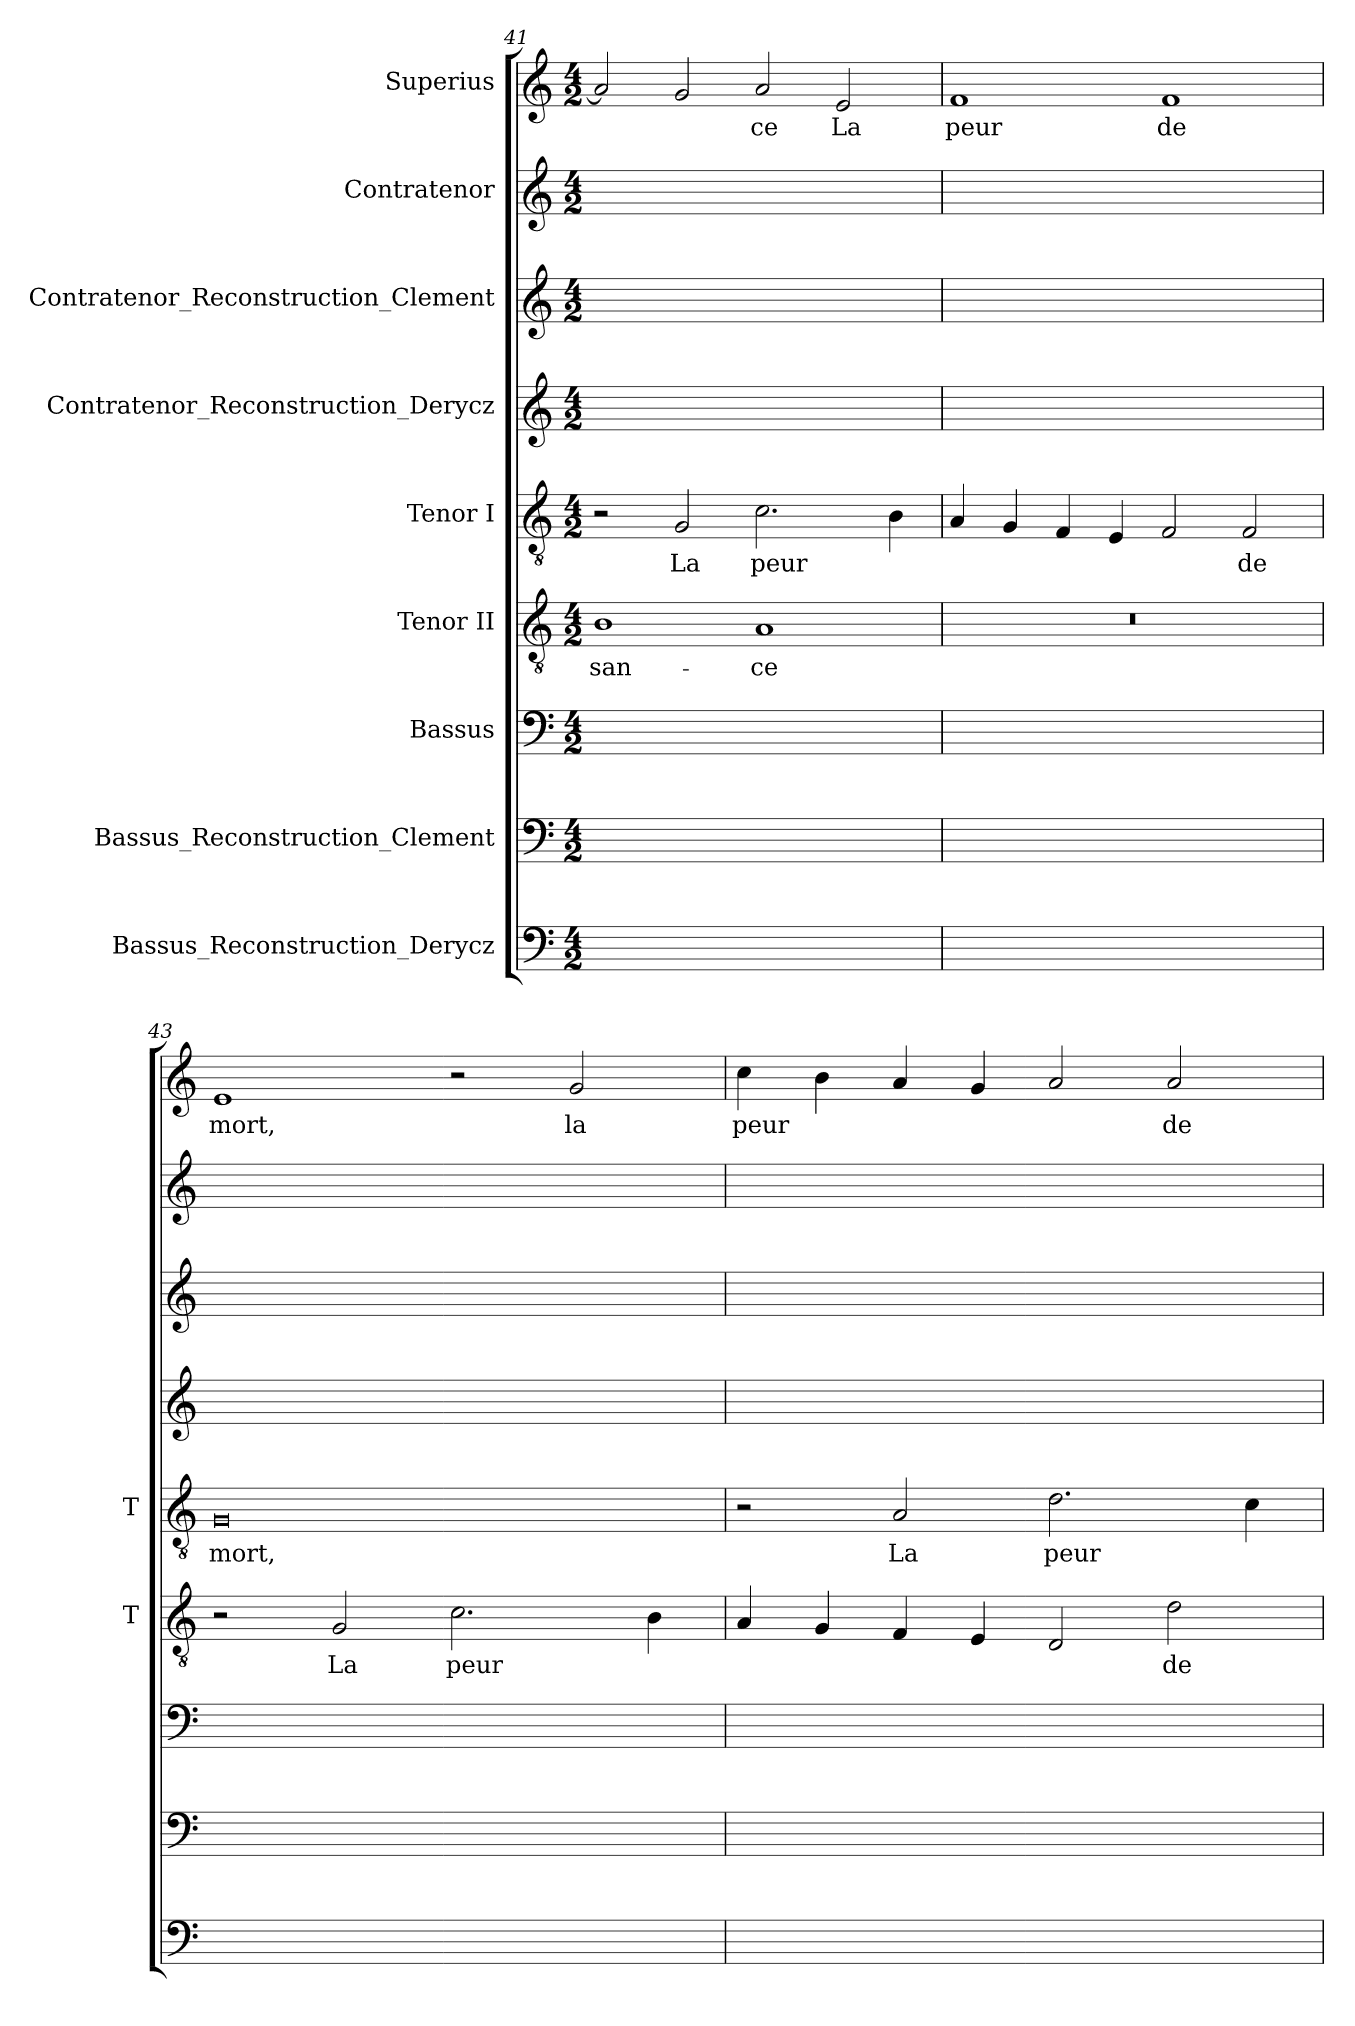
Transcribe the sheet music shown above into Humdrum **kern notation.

**kern	**kern	**kern	**kern	**text	**kern	**text	**kern	**kern	**kern	**kern	**text
*part9	*part8	*part7	*part6	*part6	*part5	*part5	*part4	*part3	*part2	*part1	*part1
*staff9	*staff8	*staff7	*staff6	*staff6	*staff5	*staff5	*staff4	*staff3	*staff2	*staff1	*staff1
*I"Bassus_Reconstruction_Derycz	*I"Bassus_Reconstruction_Clement	*I"Bassus	*I"Tenor II	*	*I"Tenor I	*	*I"Contratenor_Reconstruction_Derycz	*I"Contratenor_Reconstruction_Clement	*I"Contratenor	*I"Superius	*
*	*	*	*I'T	*	*I'T	*	*	*	*	*	*
*clefF4	*clefF4	*clefF4	*clefGv2	*	*clefGv2	*	*clefG2	*clefG2	*clefG2	*clefG2	*
*k[]	*k[]	*k[]	*k[]	*	*k[]	*	*k[]	*k[]	*k[]	*k[]	*
*M4/2	*M4/2	*M4/2	*M4/2	*	*M4/2	*	*M4/2	*M4/2	*M4/2	*M4/2	*
=41	=41	=41	=41	=41	=41	=41	=41	=41	=41	=41	=41
0ryy	0ryy	0ryy	1B	san-	2r	.	0ryy	0ryy	0ryy	2a]	.
.	.	.	.	.	2G	-La	.	.	.	2g	.
.	.	.	1A	-ce	2.c	-peur	.	.	.	2a	-ce
.	.	.	.	.	.	.	.	.	.	2e	-La
.	.	.	.	.	4B	.	.	.	.	.	.
=42	=42	=42	=42	=42	=42	=42	=42	=42	=42	=42	=42
0ryy	0ryy	0ryy	0r	.	4A	.	0ryy	0ryy	0ryy	1f	-peur
.	.	.	.	.	4G	.	.	.	.	.	.
.	.	.	.	.	4F	.	.	.	.	.	.
.	.	.	.	.	4E	.	.	.	.	.	.
.	.	.	.	.	2F	.	.	.	.	1f	-de
.	.	.	.	.	2F	-de	.	.	.	.	.
=43	=43	=43	=43	=43	=43	=43	=43	=43	=43	=43	=43
0ryy	0ryy	0ryy	2r	.	0G	-mort,	0ryy	0ryy	0ryy	1e	-mort,
.	.	.	2G	-La	.	.	.	.	.	.	.
.	.	.	2.c	-peur	.	.	.	.	.	2r	.
.	.	.	.	.	.	.	.	.	.	2g	-la
.	.	.	4B	.	.	.	.	.	.	.	.
=44	=44	=44	=44	=44	=44	=44	=44	=44	=44	=44	=44
0ryy	0ryy	0ryy	4A	.	2r	.	0ryy	0ryy	0ryy	4cc	-peur
.	.	.	4G	.	.	.	.	.	.	4b	.
.	.	.	4F	.	2A	-La	.	.	.	4a	.
.	.	.	4E	.	.	.	.	.	.	4g	.
.	.	.	2D	.	2.d	-peur	.	.	.	2a	.
.	.	.	2d	-de	.	.	.	.	.	2a	-de
.	.	.	.	.	4c	.	.	.	.	.	.
=	=	=	=	=	=	=	=	=	=	=	=
*-	*-	*-	*-	*-	*-	*-	*-	*-	*-	*-	*-
